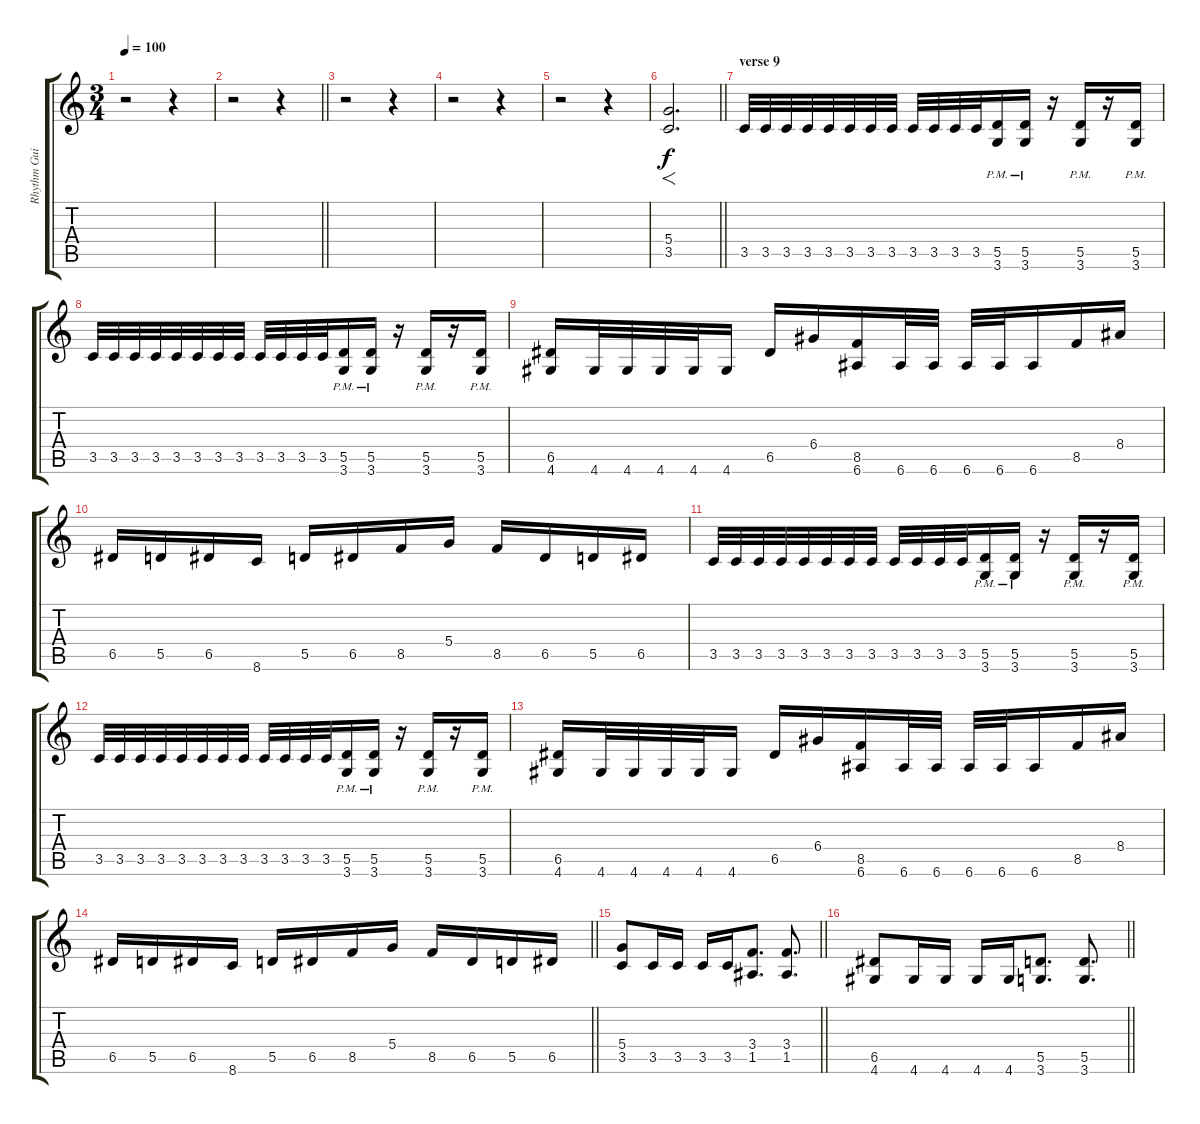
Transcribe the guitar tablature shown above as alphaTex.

\track ("Rhythm Guitar R" "Rhythm Gui") {instrument overdrivenguitar}
\staff {score tabs}
\tuning (E4 B3 G3 D3 A2 E2) {hide}
\ts (3 4)
\tempo 100
\clef g2
\ks c
r.2{dy p} r.4 |
\barLineRight lightlight
r.2 r.4 |
r.2 r.4 |
r.2 r.4 |
r.2 r.4 |
\barLineRight lightlight
(5.4 3.5).2{f d dy f} |
\section ("" "verse 9")
3.5.32 3.5.32 3.5.32 3.5.32 3.5.32 3.5.32 3.5.32 3.5.32 3.5.32 3.5.32 3.5.32 3.5.32 (5.5{pm} 3.6).16 (5.5{pm} 3.6).16 r.16 (5.5{pm} 3.6).16 r.16 (5.5{pm} 3.6).16 |
3.5.32 3.5.32 3.5.32 3.5.32 3.5.32 3.5.32 3.5.32 3.5.32 3.5.32 3.5.32 3.5.32 3.5.32 (5.5{pm} 3.6).16 (5.5{pm} 3.6).16 r.16 (5.5{pm} 3.6).16 r.16 (5.5{pm} 3.6).16 |
(6.5 4.6).16 4.6.32 4.6.32 4.6.32 4.6.32 4.6.16 6.5.16 6.4.16 (8.5 6.6).16 6.6.32 6.6.32 6.6.32 6.6.32 6.6.16 8.5.16 8.4.16 |
6.5.16 5.5.16 6.5.16 8.6.16 5.5.16 6.5.16 8.5.16 5.4.16 8.5.16 6.5.16 5.5.16 6.5.16 |
3.5.32 3.5.32 3.5.32 3.5.32 3.5.32 3.5.32 3.5.32 3.5.32 3.5.32 3.5.32 3.5.32 3.5.32 (5.5{pm} 3.6).16 (5.5{pm} 3.6).16 r.16 (5.5{pm} 3.6).16 r.16 (5.5{pm} 3.6).16 |
3.5.32 3.5.32 3.5.32 3.5.32 3.5.32 3.5.32 3.5.32 3.5.32 3.5.32 3.5.32 3.5.32 3.5.32 (5.5{pm} 3.6).16 (5.5{pm} 3.6).16 r.16 (5.5{pm} 3.6).16 r.16 (5.5{pm} 3.6).16 |
(6.5 4.6).16 4.6.32 4.6.32 4.6.32 4.6.32 4.6.16 6.5.16 6.4.16 (8.5 6.6).16 6.6.32 6.6.32 6.6.32 6.6.32 6.6.16 8.5.16 8.4.16 |
\barLineRight lightlight
6.5.16 5.5.16 6.5.16 8.6.16 5.5.16 6.5.16 8.5.16 5.4.16 8.5.16 6.5.16 5.5.16 6.5.16 |
\section ("" "")
\barLineRight lightlight
(5.4 3.5).8 3.5.16 3.5.16 3.5.16 3.5.16 (3.4 1.5).8{d} (3.4 1.5).8{d} |
\barLineRight lightlight
(6.5 4.6).8 4.6.16 4.6.16 4.6.16 4.6.16 (5.5 3.6).8{d} (5.5 3.6).8{d}
